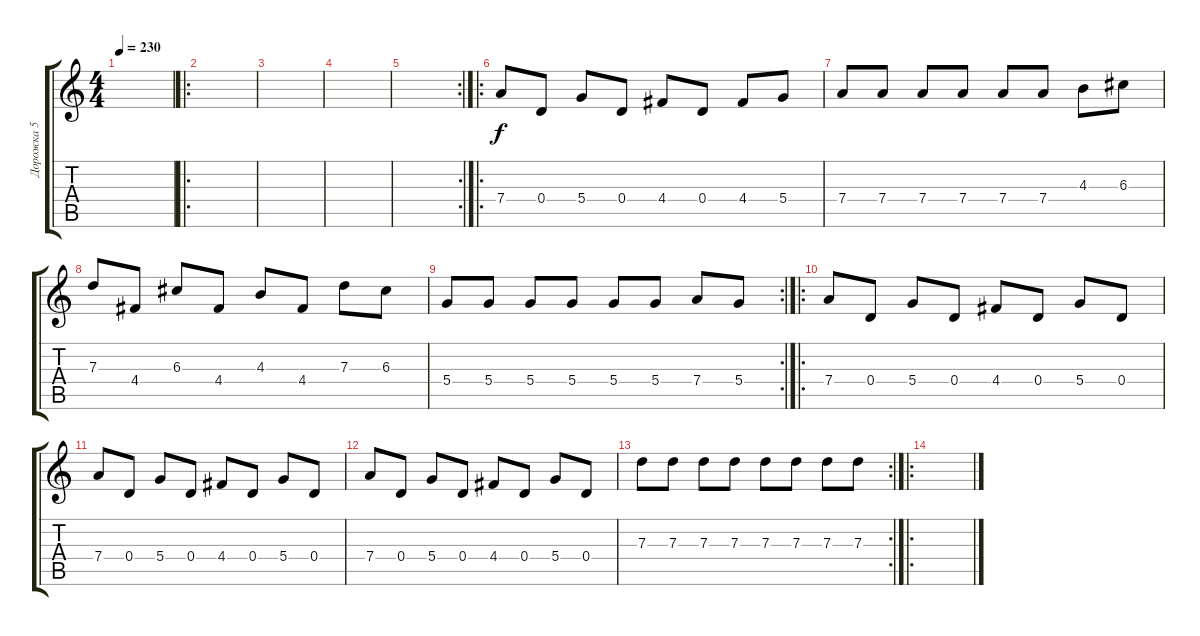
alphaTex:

\track ("Дорожка 5" "Дорожка 5") {instrument distortionguitar}
\staff {score tabs}
\tuning (E4 B3 G3 D3 A2 E2) {hide}
\ts (4 4)
\tempo 230
\clef g2
\ks c
|
\ro
|
|
|
\rc 2
|
\ro
7.4.8 0.4.8 5.4.8 0.4.8 4.4.8 0.4.8 4.4.8 5.4.8 |
7.4.8 7.4.8 7.4.8 7.4.8 7.4.8 7.4.8 4.3.8 6.3.8 |
7.3.8 4.4.8 6.3.8 4.4.8 4.3.8 4.4.8 7.3.8 6.3.8 |
\rc 2
5.4.8 5.4.8 5.4.8 5.4.8 5.4.8 5.4.8 7.4.8 5.4.8 |
\ro
7.4.8 0.4.8 5.4.8 0.4.8 4.4.8 0.4.8 5.4.8 0.4.8 |
7.4.8 0.4.8 5.4.8 0.4.8 4.4.8 0.4.8 5.4.8 0.4.8 |
7.4.8 0.4.8 5.4.8 0.4.8 4.4.8 0.4.8 5.4.8 0.4.8 |
\rc 2
7.3.8 7.3.8 7.3.8 7.3.8 7.3.8 7.3.8 7.3.8 7.3.8 |
\ro
